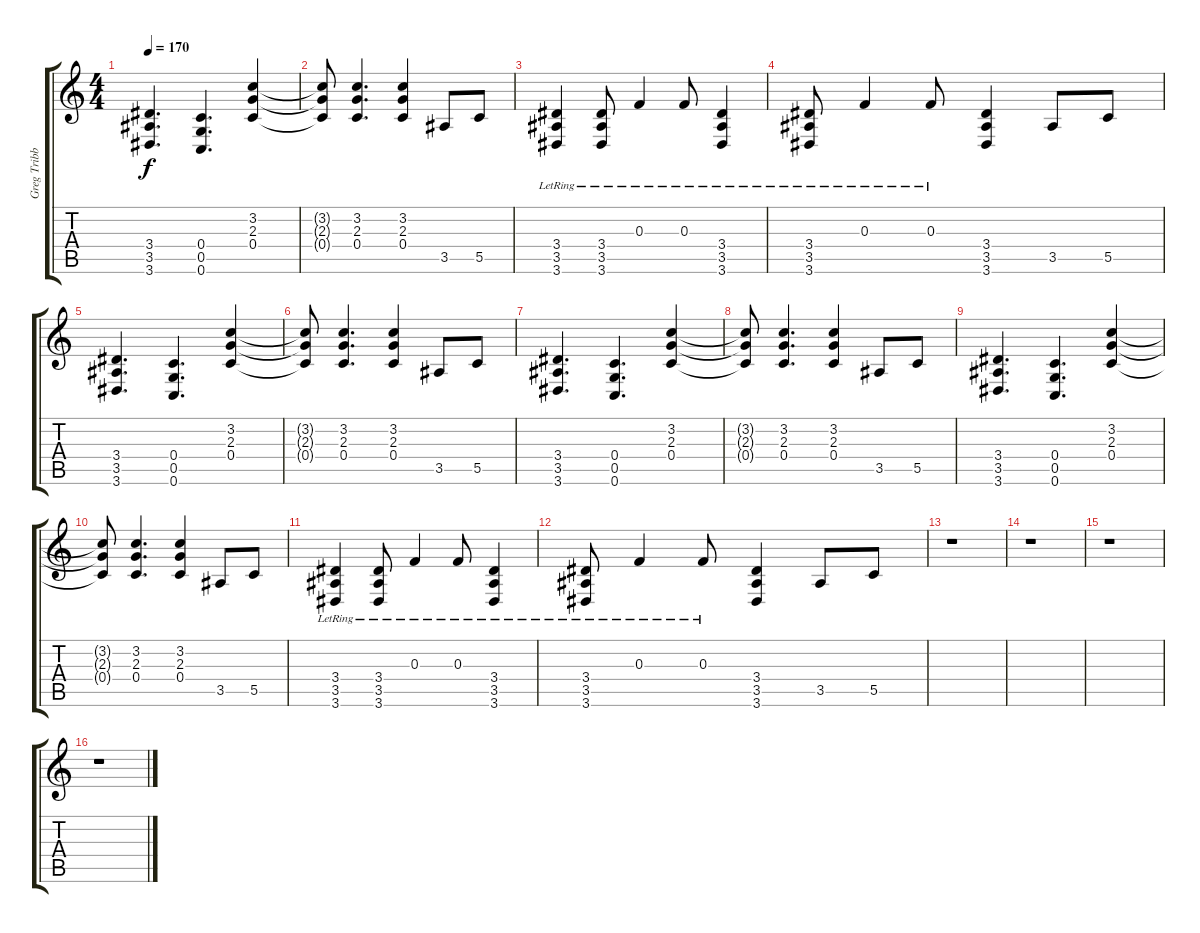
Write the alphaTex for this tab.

\track ("Greg Tribbett" "Greg Tribb") {instrument distortionguitar}
\staff {score tabs}
\tuning (D4 A3 F3 C3 G2 C2) {hide}
\ts (4 4)
\tempo 170
\clef g2
\ks c
(3.4 3.5 3.6).4{d dy f} (0.4 0.5 0.6).4{d} (3.2 2.3 0.4).4 |
(3.2{t} 2.3{t} 0.4{t}).8 (3.2 2.3 0.4).4{d} (3.2 2.3 0.4).4 3.5.8 5.5.8 |
(3.4{lr} 3.5{lr} 3.6{lr}).4 (3.4{lr} 3.5{lr} 3.6{lr}).8 0.3{lr}.4 0.3{lr}.8 (3.4{lr} 3.5{lr} 3.6{lr}).4 |
(3.4{lr} 3.5{lr} 3.6{lr}).8 0.3{lr}.4 0.3{lr}.8 (3.4 3.5 3.6).4 3.5.8 5.5.8 |
(3.4 3.5 3.6).4{d} (0.4 0.5 0.6).4{d} (3.2 2.3 0.4).4 |
(3.2{t} 2.3{t} 0.4{t}).8 (3.2 2.3 0.4).4{d} (3.2 2.3 0.4).4 3.5.8 5.5.8 |
(3.4 3.5 3.6).4{d} (0.4 0.5 0.6).4{d} (3.2 2.3 0.4).4 |
(3.2{t} 2.3{t} 0.4{t}).8 (3.2 2.3 0.4).4{d} (3.2 2.3 0.4).4 3.5.8 5.5.8 |
(3.4 3.5 3.6).4{d} (0.4 0.5 0.6).4{d} (3.2 2.3 0.4).4 |
(3.2{t} 2.3{t} 0.4{t}).8 (3.2 2.3 0.4).4{d} (3.2 2.3 0.4).4 3.5.8 5.5.8 |
(3.4{lr} 3.5{lr} 3.6{lr}).4 (3.4{lr} 3.5{lr} 3.6{lr}).8 0.3{lr}.4 0.3{lr}.8 (3.4{lr} 3.5{lr} 3.6{lr}).4 |
(3.4{lr} 3.5{lr} 3.6{lr}).8 0.3{lr}.4 0.3{lr}.8 (3.4 3.5 3.6).4 3.5.8 5.5.8 |
r.1 |
r.1 |
r.1 |
r.1
